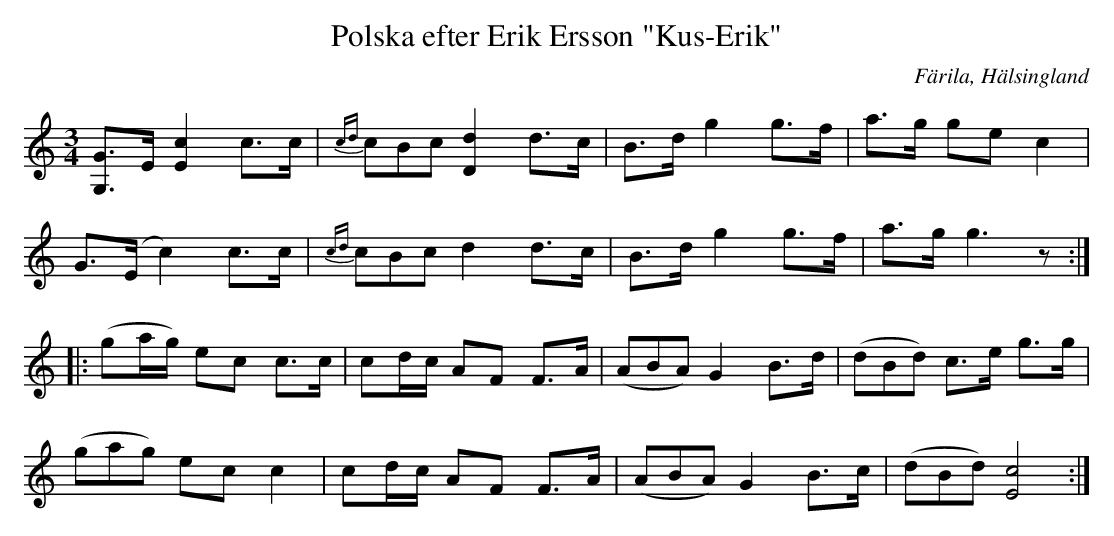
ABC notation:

X:1
T: Polska efter Erik Ersson "Kus-Erik"
O: Färila, Hälsingland
M: 3/4
L: 1/16
K: C
[G,2G2]>E2 [c4E4] c2>c2 | (3{cd}c2B2c2 [dD]4 d2>c2 | B2>d2 g4 g2>f2 | a2>g2 g2e2 c4 |
G2>(E2     c4)    c2>c2 | (3{cd}c2B2c2 d4    d2>c2 | B2>d2 g4 g2>f2 | a2>g2 g6 z2   ::
(g2ag) e2c2 c2>c2 | c2dc A2F2 F2>A2 | ((3A2B2A2) G4 B2>d2 | ((3d2B2d2) c2>e2 g2>g2 |
((3g2a2g2) e2c2 c4    | c2dc A2F2 F2>A2 | ((3A2B2A2) G4 B2>c2 | ((3d2B2d2) [cE]8 :|
